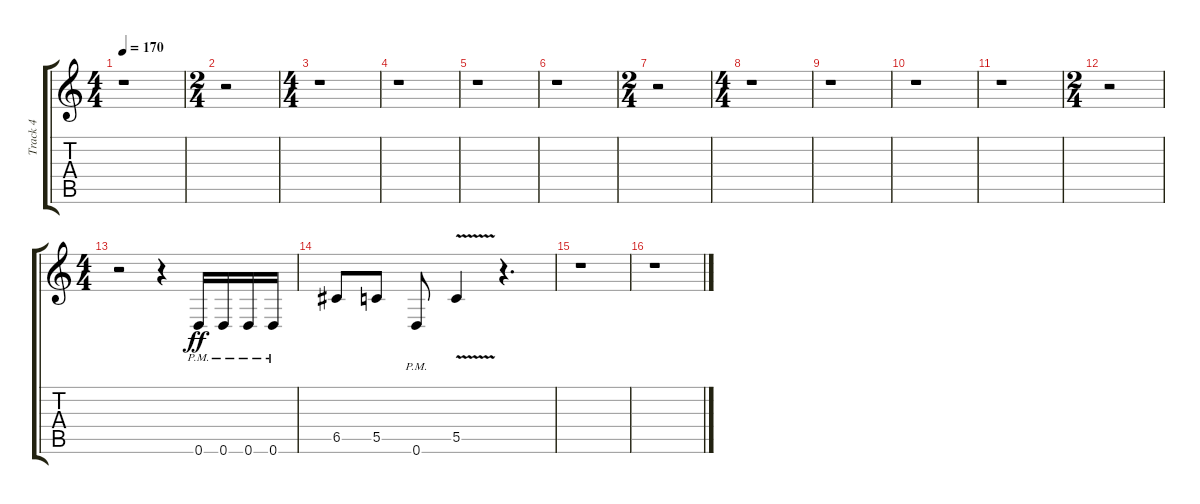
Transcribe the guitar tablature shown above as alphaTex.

\track ("Track 4" "Track 4") {instrument distortionguitar}
\staff {score tabs}
\tuning (D4 A3 F3 C3 G2 D2) {hide}
\ts (4 4)
\tempo 170
\clef g2
\ks c
r.1{dy ff} |
\ts (2 4)
r.2 |
\ts (4 4)
r.1 |
r.1 |
r.1 |
r.1 |
\ts (2 4)
r.2 |
\ts (4 4)
r.1 |
r.1 |
r.1 |
r.1 |
\ts (2 4)
r.2 |
\ts (4 4)
r.2 r.4 0.6{pm}.16 0.6{pm}.16 0.6{pm}.16 0.6{pm}.16 |
6.5.8 5.5.8 0.6{pm}.8 5.5{v}.4 r.4{d} |
r.1 |
r.1
